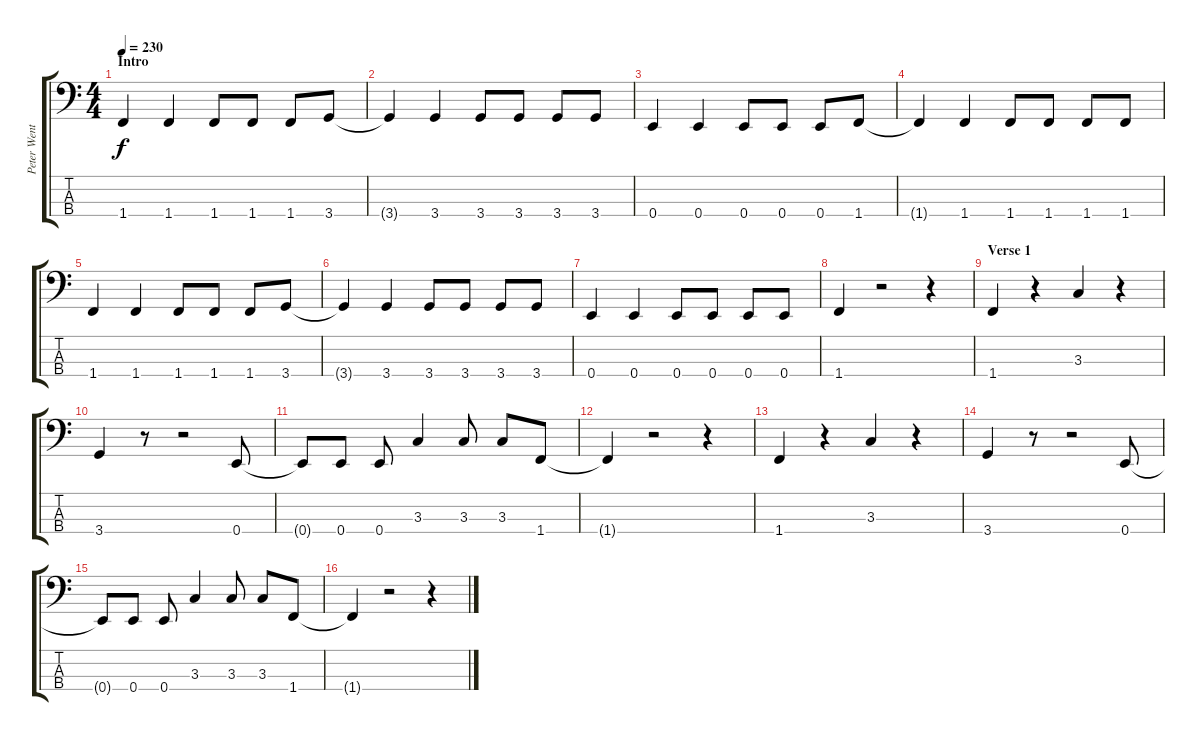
\track ("Peter Wentz (Bass)" "Peter Went") {instrument electricbasspick}
\staff {score tabs}
\tuning (G2 D2 A1 E1) {hide}
\ts (4 4)
\section ("" "Intro")
\tempo 230
\clef f4
\ks c
1.4.4{dy f instrument electricbasspick} 1.4.4 1.4.8 1.4.8 1.4.8 3.4.8 |
3.4{t}.4 3.4.4 3.4.8 3.4.8 3.4.8 3.4.8 |
0.4.4 0.4.4 0.4.8 0.4.8 0.4.8 1.4.8 |
1.4{t}.4 1.4.4 1.4.8 1.4.8 1.4.8 1.4.8 |
1.4.4 1.4.4 1.4.8 1.4.8 1.4.8 3.4.8 |
3.4{t}.4 3.4.4 3.4.8 3.4.8 3.4.8 3.4.8 |
0.4.4 0.4.4 0.4.8 0.4.8 0.4.8 0.4.8 |
1.4.4 r.2 r.4 |
\section ("" "Verse 1")
1.4.4 r.4 3.3.4 r.4 |
3.4.4 r.8 r.2 0.4.8 |
0.4{t}.8 0.4.8 0.4.8 3.3.4 3.3.8 3.3.8 1.4.8 |
1.4{t}.4 r.2 r.4 |
1.4.4 r.4 3.3.4 r.4 |
3.4.4 r.8 r.2 0.4.8 |
0.4{t}.8 0.4.8 0.4.8 3.3.4 3.3.8 3.3.8 1.4.8 |
1.4{t}.4 r.2 r.4
